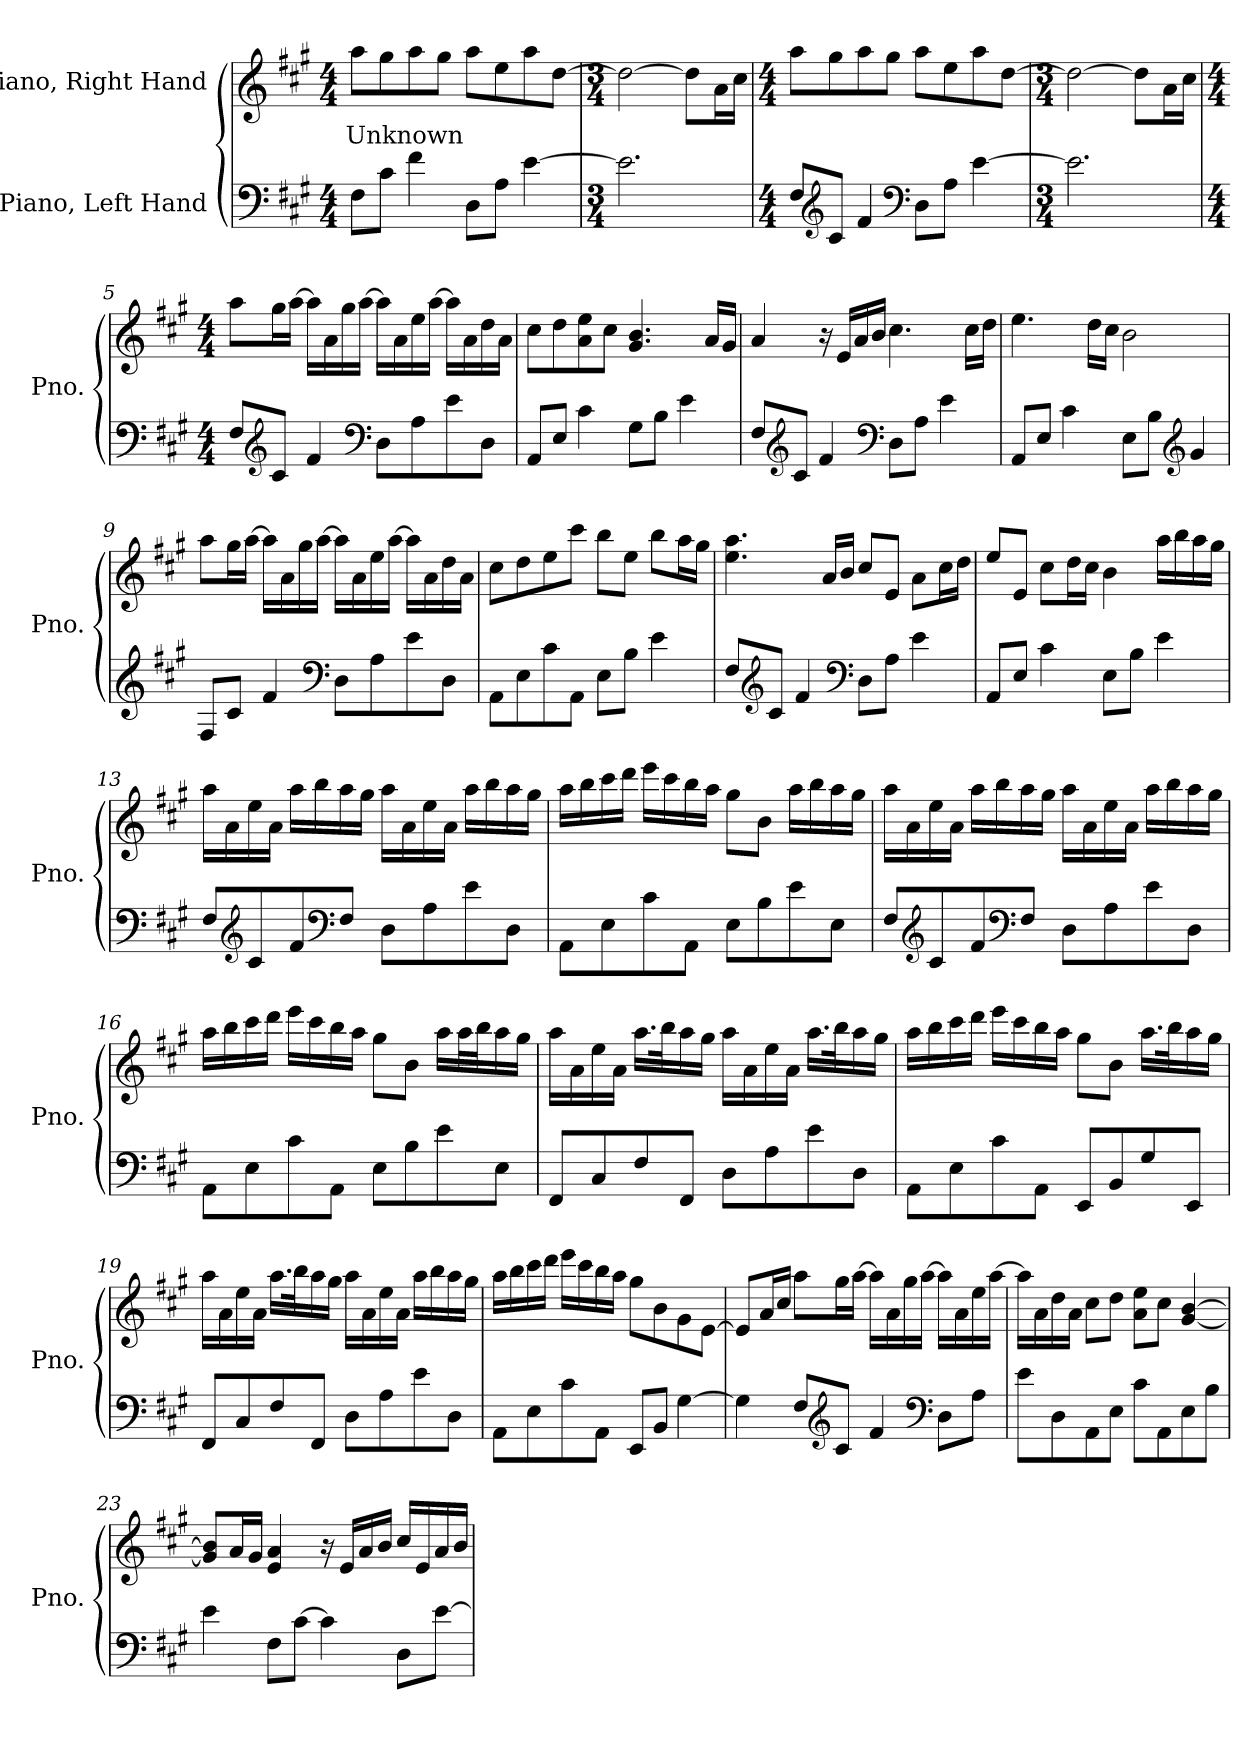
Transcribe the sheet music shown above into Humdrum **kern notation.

**kern	**kern	**text
*part2	*part1	*part1
*staff2	*staff1	*staff1
*I"Piano, Left Hand	*I"Piano, Right Hand	*
*I'Pno.	*I'Pno.	*
*clefF4	*clefG2	*
*k[f#c#g#]	*k[f#c#g#]	*
*M4/4	*M4/4	*
*MM100	*MM100	*
=1	=1	=1
!	!	!LO:LY:b
8F#\L	8aa\L	Unknown
8c#\J	8gg#\	.
4f#\	8aa\	.
.	8gg#\J	.
8D\L	8aa\L	.
8A\J	8ee\	.
[4e\	8aa\	.
.	[8dd\J	.
=2	=2	=2
*M3/4	*M3/4	*
2.e\]	2dd\_	.
.	8dd\L]	.
.	16a\L	.
.	16cc#\JJ	.
=3	=3	=3
*M4/4	*M4/4	*
8F#/L	8aa\L	.
*clefG2	*	*
8c#/J	8gg#\	.
4f#/	8aa\	.
.	8gg#\J	.
*clefF4	*	*
8D\L	8aa\L	.
8A\J	8ee\	.
[4e\	8aa\	.
.	[8dd\J	.
!!LO:LB:g=z
=4	=4	=4
*M3/4	*M3/4	*
2.e\]	2dd\_	.
.	8dd\L]	.
.	16a\L	.
.	16cc#\JJ	.
=5	=5	=5
*M4/4	*M4/4	*
8F#/L	8aa\L	.
*clefG2	*	*
8c#/J	16gg#\L	.
.	[16aa\JJ	.
4f#/	16aa\LL]	.
.	16a\	.
.	16gg#\	.
.	[16aa\JJ	.
*clefF4	*	*
8D\L	16aa\LL]	.
.	16a\	.
8A\	16ee\	.
.	[16aa\JJ	.
8e\	16aa\LL]	.
.	16a\	.
8D\J	16dd\	.
.	16a\JJ	.
=6	=6	=6
8AA/L	8cc#\L	.
8E/J	8dd\	.
4c#\	8a\ 8ee\	.
.	8cc#\J	.
8G#\L	4.g#/ 4.b/	.
8B\J	.	.
4e\	.	.
.	16a/LL	.
.	16g#/JJ	.
!!LO:LB:g=z
=7	=7	=7
8F#/L	4a/	.
*clefG2	*	*
8c#/J	.	.
4f#/	16r	.
.	16e/LL	.
.	16a/	.
.	16b/JJ	.
*clefF4	*	*
8D\L	4.cc#\	.
8A\J	.	.
4e\	.	.
.	16cc#\LL	.
.	16dd\JJ	.
=8	=8	=8
8AA/L	4.ee\	.
8E/J	.	.
4c#\	.	.
.	16dd\LL	.
.	16cc#\JJ	.
8E\L	2b\	.
8B\J	.	.
*clefG2	*	*
4g#/	.	.
=9	=9	=9
8F#/L	8aa\L	.
8c#/J	16gg#\L	.
.	[16aa\JJ	.
4f#/	16aa\LL]	.
.	16a\	.
.	16gg#\	.
.	[16aa\JJ	.
*clefF4	*	*
8D\L	16aa\LL]	.
.	16a\	.
8A\	16ee\	.
.	[16aa\JJ	.
8e\	16aa\LL]	.
.	16a\	.
8D\J	16dd\	.
.	16a\JJ	.
!!LO:LB:g=z
=10	=10	=10
8AA\L	8cc#\L	.
8E\	8dd\	.
8c#\	8ee\	.
8AA\J	8ccc#\J	.
8E\L	8bb\L	.
8B\J	8ee\J	.
4e\	8bb\L	.
.	16aa\L	.
.	16gg#\JJ	.
=11	=11	=11
8F#/L	4.ee\ 4.aa\	.
*clefG2	*	*
8c#/J	.	.
4f#/	.	.
.	16a/LL	.
.	16b/JJ	.
*clefF4	*	*
8D\L	8cc#/L	.
8A\J	8e/J	.
4e\	8a\L	.
.	16cc#\L	.
.	16dd\JJ	.
=12	=12	=12
8AA/L	8ee/L	.
8E/J	8e/J	.
4c#\	8cc#\L	.
.	16dd\L	.
.	16cc#\JJ	.
8E\L	4b\	.
8B\J	.	.
4e\	16aa\LL	.
.	16bb\	.
.	16aa\	.
.	16gg#\JJ	.
!!LO:LB:g=z
=13	=13	=13
8F#/L	16aa\LL	.
.	16a\	.
*clefG2	*	*
8c#/	16ee\	.
.	16a\JJ	.
8f#/	16aa\LL	.
.	16bb\	.
*clefF4	*	*
8F#/J	16aa\	.
.	16gg#\JJ	.
8D\L	16aa\LL	.
.	16a\	.
8A\	16ee\	.
.	16a\JJ	.
8e\	16aa\LL	.
.	16bb\	.
8D\J	16aa\	.
.	16gg#\JJ	.
=14	=14	=14
8AA\L	16aa\LL	.
.	16bb\	.
8E\	16ccc#\	.
.	16ddd\JJ	.
8c#\	16eee\LL	.
.	16ccc#\	.
8AA\J	16bb\	.
.	16aa\JJ	.
8E\L	8gg#\L	.
8B\	8b\J	.
8e\	16aa\LL	.
.	16bb\	.
8E\J	16aa\	.
.	16gg#\JJ	.
!!LO:LB:g=z
=15	=15	=15
8F#/L	16aa\LL	.
.	16a\	.
*clefG2	*	*
8c#/	16ee\	.
.	16a\JJ	.
8f#/	16aa\LL	.
.	16bb\	.
*clefF4	*	*
8F#/J	16aa\	.
.	16gg#\JJ	.
8D\L	16aa\LL	.
.	16a\	.
8A\	16ee\	.
.	16a\JJ	.
8e\	16aa\LL	.
.	16bb\	.
8D\J	16aa\	.
.	16gg#\JJ	.
=16	=16	=16
8AA\L	16aa\LL	.
.	16bb\	.
8E\	16ccc#\	.
.	16ddd\JJ	.
8c#\	16eee\LL	.
.	16ccc#\	.
8AA\J	16bb\	.
.	16aa\JJ	.
8E\L	8gg#\L	.
8B\	8b\J	.
8e\	16aa\LL	.
.	32aa\L	.
.	32bb\J	.
8E\J	16aa\	.
.	16gg#\JJ	.
!!LO:PB:g=z
=17	=17	=17
8FF#/L	16aa\LL	.
.	16a\	.
8C#/	16ee\	.
.	16a\JJ	.
8F#/	16.aa\LL	.
.	32bb\K	.
8FF#/J	16aa\	.
.	16gg#\JJ	.
8D\L	16aa\LL	.
.	16a\	.
8A\	16ee\	.
.	16a\JJ	.
8e\	16.aa\LL	.
.	32bb\K	.
8D\J	16aa\	.
.	16gg#\JJ	.
=18	=18	=18
8AA\L	16aa\LL	.
.	16bb\	.
8E\	16ccc#\	.
.	16ddd\JJ	.
8c#\	16eee\LL	.
.	16ccc#\	.
8AA\J	16bb\	.
.	16aa\JJ	.
8EE/L	8gg#\L	.
8BB/	8b\J	.
8G#/	16.aa\LL	.
.	32bb\K	.
8EE/J	16aa\	.
.	16gg#\JJ	.
!!LO:LB:g=z
=19	=19	=19
8FF#/L	16aa\LL	.
.	16a\	.
8C#/	16ee\	.
.	16a\JJ	.
8F#/	16.aa\LL	.
.	32bb\K	.
8FF#/J	16aa\	.
.	16gg#\JJ	.
8D\L	16aa\LL	.
.	16a\	.
8A\	16ee\	.
.	16a\JJ	.
8e\	16aa\LL	.
.	16bb\	.
8D\J	16aa\	.
.	16gg#\JJ	.
=20	=20	=20
8AA\L	16aa\LL	.
.	16bb\	.
8E\	16ccc#\	.
.	16ddd\JJ	.
8c#\	16eee\LL	.
.	16ccc#\	.
8AA\J	16bb\	.
.	16aa\JJ	.
8EE/L	8gg#\L	.
8BB/J	8b\	.
[4G#\	8g#\	.
.	[8e\J	.
!!LO:LB:g=z
=21	=21	=21
4G#\]	8e/L]	.
.	16a/L	.
.	16cc#/JJ	.
8F#/L	8aa\L	.
*clefG2	*	*
8c#/J	16gg#\L	.
.	[16aa\JJ	.
4f#/	16aa\LL]	.
.	16a\	.
.	16gg#\	.
.	[16aa\JJ	.
*clefF4	*	*
8D\L	16aa\LL]	.
.	16a\	.
8A\J	16ee\	.
.	[16aa\JJ	.
=22	=22	=22
8e\L	16aa\LL]	.
.	16a\	.
8D\	16dd\	.
.	16a\JJ	.
8AA\	8cc#\L	.
8E\J	8dd\J	.
8c#\L	8a\ 8ee\L	.
8AA\	8cc#\J	.
8E\	[4g#/ [4b/	.
8B\J	.	.
=23	=23	=23
4e\	8g#/] 8b/]L	.
.	16a/L	.
.	16g#/JJ	.
8F#\L	4e/ 4a/	.
[8c#\J	.	.
4c#\]	16r	.
.	16e/LL	.
.	16a/	.
.	16b/JJ	.
8D\L	16cc#/LL	.
.	16e/	.
[8e\J	16a/	.
.	16b/JJ	.
=	=	=
*-	*-	*-
